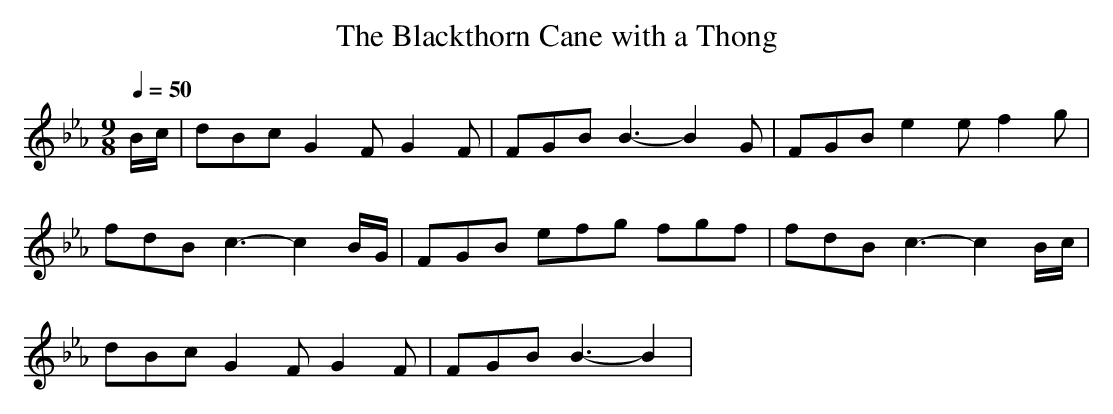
X:1
T: The Blackthorn Cane with a Thong
M: 9/8
L: 1/8
Q: 1/4=50
K: Eb % 3 flats
V: 1
B/2c/2|dBc G2F G2F|FGB B3-B2G|FGB e2e f2g|
fdB c3-c2B/2G/2|FGB efg fgf|fdB c3-c2B/2c/2|
dBc G2F G2F|FGB B3-B2|
